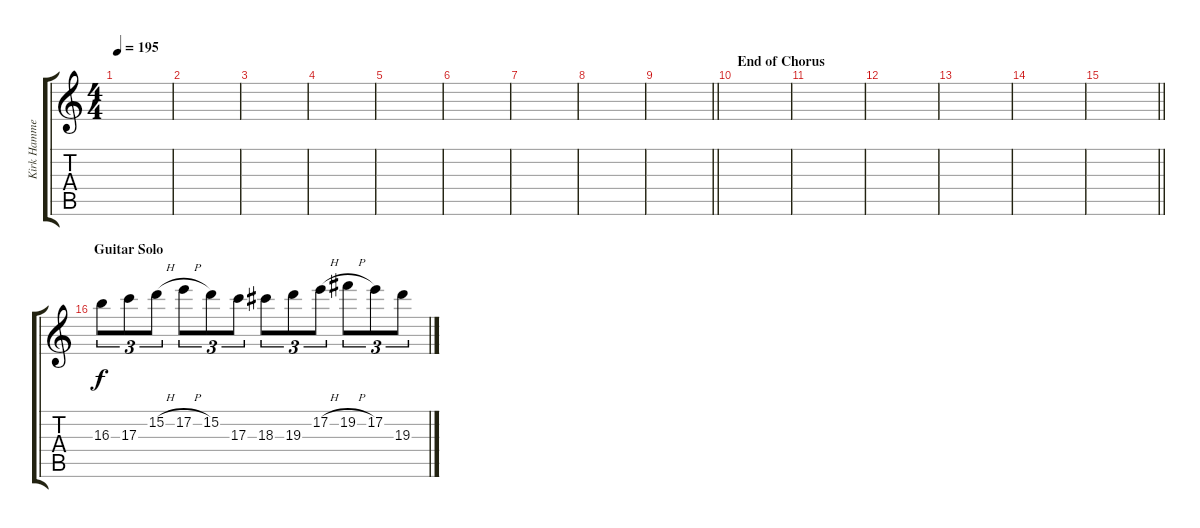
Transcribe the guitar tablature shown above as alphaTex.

\track ("Kirk Hammett Lead" "Kirk Hamme") {instrument overdrivenguitar}
\staff {score tabs}
\tuning (E4 B3 G3 D3 A2 E2) {hide}
\ts (4 4)
\tempo 195
\clef g2
\ks c
|
|
|
|
|
|
|
|
\barLineRight lightlight
|
\section ("" "End of Chorus")
|
|
|
|
|
\barLineRight lightlight
|
\section ("" "Guitar Solo")
16.3.8{tu (3 2)} 17.3.8{tu (3 2)} 15.2{h}.8{tu (3 2)} 17.2{h}.8{tu (3 2)} 15.2.8{tu (3 2)} 17.3.8{tu (3 2)} 18.3.8{tu (3 2)} 19.3.8{tu (3 2)} 17.2{h}.8{tu (3 2)} 19.2{h}.8{tu (3 2)} 17.2.8{tu (3 2)} 19.3.8{tu (3 2)}
